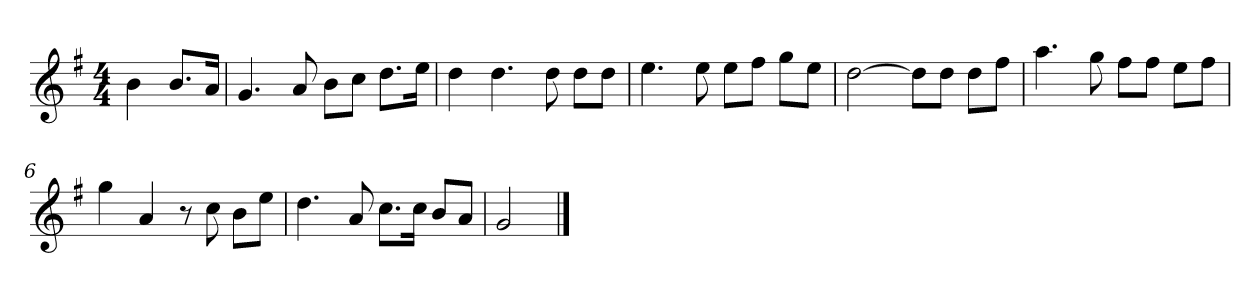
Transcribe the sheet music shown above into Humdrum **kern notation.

**kern
*part1
*staff1
*k[f#]
*M4/4
*MM120
=
4b
8.bL
16aJk
=1
4.g
8a
8bL
8ccJ
8.ddL
16eeJk
=2
4dd
4.dd
8dd
8ddL
8ddJ
=3
4.ee
8ee
8eeL
8ff#J
8ggL
8eeJ
=4
[2dd
8ddL]
8ddJ
8ddL
8ff#J
=5
4.aa
8gg
8ff#L
8ff#J
8eeL
8ff#J
=6
4gg
4a
8r
8cc
8bL
8eeJ
=7
4.dd
8a
8.ccL
16ccJk
8bL
8aJ
=8
2g
==
*-
